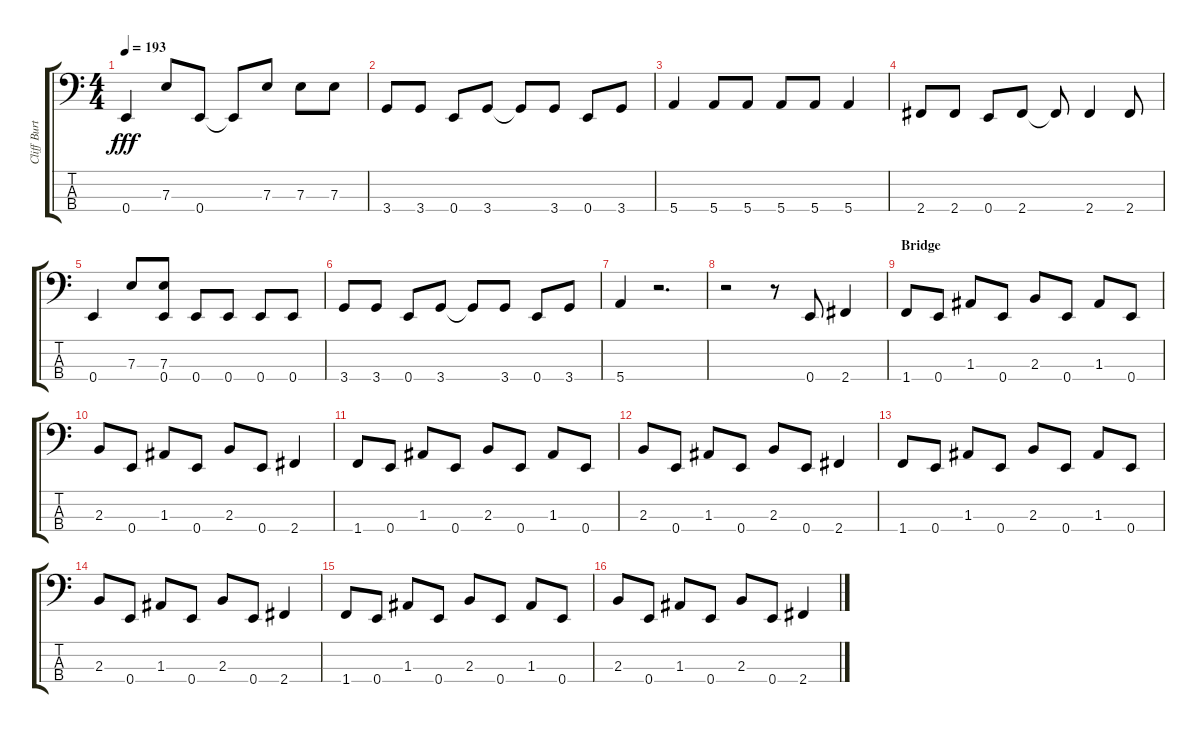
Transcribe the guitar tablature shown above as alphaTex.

\track ("Cliff Burton - Bass Guitar" "Cliff Burt") {instrument electricbassfinger}
\staff {score tabs}
\tuning (G2 D2 A1 E1) {hide}
\ts (4 4)
\tempo 193
\clef f4
\ks c
0.4.4{dy fff} 7.3.8 0.4.8 0.4{t}.8 7.3.8 7.3.8 7.3.8 |
3.4.8 3.4.8 0.4.8 3.4.8 3.4{t}.8 3.4.8 0.4.8 3.4.8 |
5.4.4 5.4.8 5.4.8 5.4.8 5.4.8 5.4.4 |
2.4.8 2.4.8 0.4.8 2.4.8 2.4{t}.8 2.4.4 2.4.8 |
0.4.4 7.3.8 (7.3 0.4).8 0.4.8 0.4.8 0.4.8 0.4.8 |
3.4.8 3.4.8 0.4.8 3.4.8 3.4{t}.8 3.4.8 0.4.8 3.4.8 |
5.4.4 r.2{d} |
r.2 r.8 0.4.8 2.4.4 |
\section ("" "Bridge")
1.4.8 0.4.8 1.3.8 0.4.8 2.3.8 0.4.8 1.3.8 0.4.8 |
2.3.8 0.4.8 1.3.8 0.4.8 2.3.8 0.4.8 2.4.4 |
1.4.8 0.4.8 1.3.8 0.4.8 2.3.8 0.4.8 1.3.8 0.4.8 |
2.3.8 0.4.8 1.3.8 0.4.8 2.3.8 0.4.8 2.4.4 |
1.4.8 0.4.8 1.3.8 0.4.8 2.3.8 0.4.8 1.3.8 0.4.8 |
2.3.8 0.4.8 1.3.8 0.4.8 2.3.8 0.4.8 2.4.4 |
1.4.8 0.4.8 1.3.8 0.4.8 2.3.8 0.4.8 1.3.8 0.4.8 |
2.3.8 0.4.8 1.3.8 0.4.8 2.3.8 0.4.8 2.4.4
